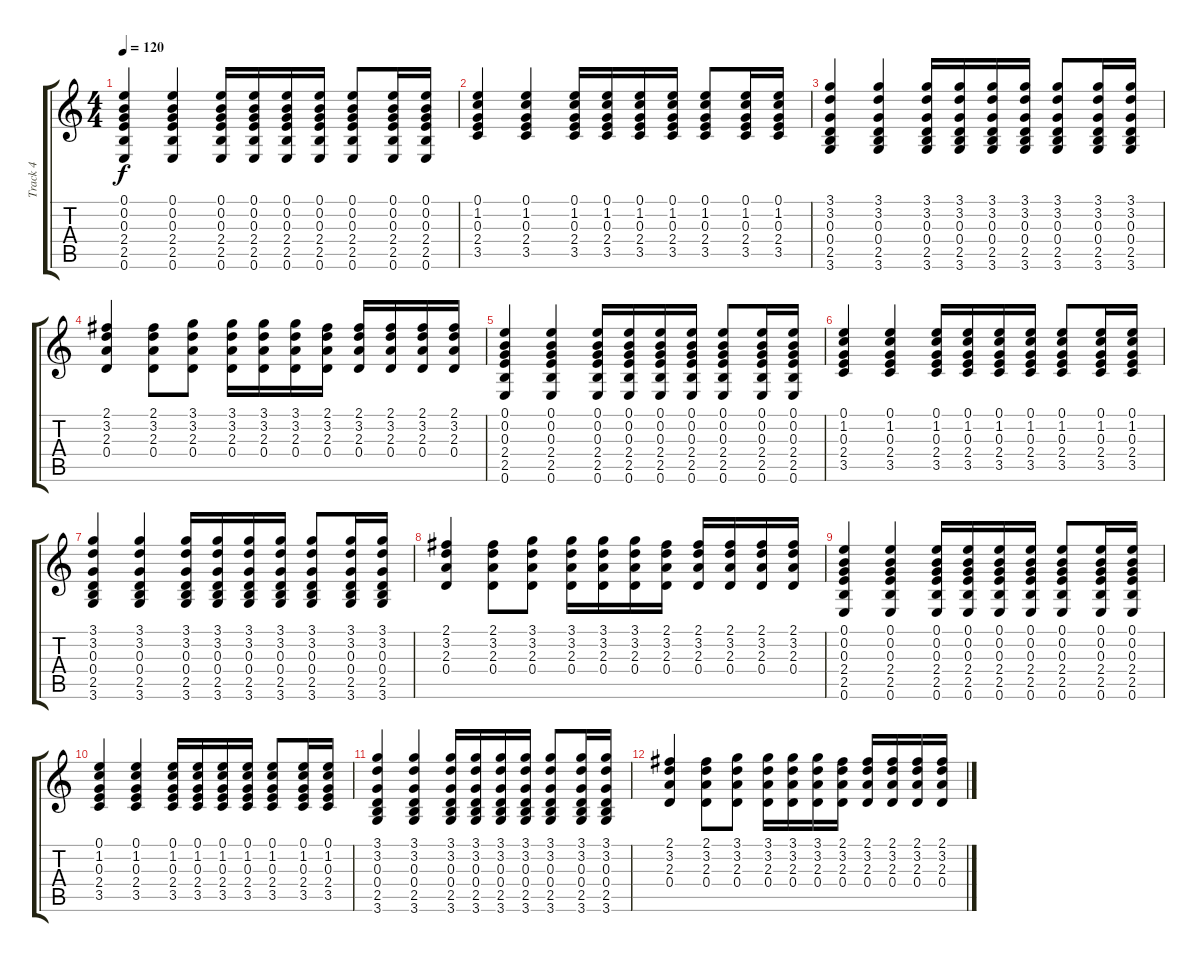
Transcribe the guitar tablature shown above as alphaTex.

\track ("Track 4" "Track 4") {instrument acousticguitarsteel}
\staff {score tabs}
\tuning (E4 B3 G3 D3 A2 E2) {hide}
\ts (4 4)
\tempo 120
\clef g2
\ks c
(0.1 0.2 0.3 2.4 2.5 0.6).4{dy f} (0.1 0.2 0.3 2.4 2.5 0.6).4 (0.1 0.2 0.3 2.4 2.5 0.6).16 (0.1 0.2 0.3 2.4 2.5 0.6).16 (0.1 0.2 0.3 2.4 2.5 0.6).16 (0.1 0.2 0.3 2.4 2.5 0.6).16 (0.1 0.2 0.3 2.4 2.5 0.6).8 (0.1 0.2 0.3 2.4 2.5 0.6).16 (0.1 0.2 0.3 2.4 2.5 0.6).16 |
(0.1 1.2 0.3 2.4 3.5).4 (0.1 1.2 0.3 2.4 3.5).4 (0.1 1.2 0.3 2.4 3.5).16 (0.1 1.2 0.3 2.4 3.5).16 (0.1 1.2 0.3 2.4 3.5).16 (0.1 1.2 0.3 2.4 3.5).16 (0.1 1.2 0.3 2.4 3.5).8 (0.1 1.2 0.3 2.4 3.5).16 (0.1 1.2 0.3 2.4 3.5).16 |
(3.1 3.2 0.3 0.4 2.5 3.6).4 (3.1 3.2 0.3 0.4 2.5 3.6).4 (3.1 3.2 0.3 0.4 2.5 3.6).16 (3.1 3.2 0.3 0.4 2.5 3.6).16 (3.1 3.2 0.3 0.4 2.5 3.6).16 (3.1 3.2 0.3 0.4 2.5 3.6).16 (3.1 3.2 0.3 0.4 2.5 3.6).8 (3.1 3.2 0.3 0.4 2.5 3.6).16 (3.1 3.2 0.3 0.4 2.5 3.6).16 |
(2.1 3.2 2.3 0.4).4 (2.1 3.2 2.3 0.4).8 (3.1 3.2 2.3 0.4).8 (3.1 3.2 2.3 0.4).16 (3.1 3.2 2.3 0.4).16 (3.1 3.2 2.3 0.4).16 (2.1 3.2 2.3 0.4).16 (2.1 3.2 2.3 0.4).16 (2.1 3.2 2.3 0.4).16 (2.1 3.2 2.3 0.4).16 (2.1 3.2 2.3 0.4).16 |
(0.1 0.2 0.3 2.4 2.5 0.6).4 (0.1 0.2 0.3 2.4 2.5 0.6).4 (0.1 0.2 0.3 2.4 2.5 0.6).16 (0.1 0.2 0.3 2.4 2.5 0.6).16 (0.1 0.2 0.3 2.4 2.5 0.6).16 (0.1 0.2 0.3 2.4 2.5 0.6).16 (0.1 0.2 0.3 2.4 2.5 0.6).8 (0.1 0.2 0.3 2.4 2.5 0.6).16 (0.1 0.2 0.3 2.4 2.5 0.6).16 |
(0.1 1.2 0.3 2.4 3.5).4 (0.1 1.2 0.3 2.4 3.5).4 (0.1 1.2 0.3 2.4 3.5).16 (0.1 1.2 0.3 2.4 3.5).16 (0.1 1.2 0.3 2.4 3.5).16 (0.1 1.2 0.3 2.4 3.5).16 (0.1 1.2 0.3 2.4 3.5).8 (0.1 1.2 0.3 2.4 3.5).16 (0.1 1.2 0.3 2.4 3.5).16 |
(3.1 3.2 0.3 0.4 2.5 3.6).4 (3.1 3.2 0.3 0.4 2.5 3.6).4 (3.1 3.2 0.3 0.4 2.5 3.6).16 (3.1 3.2 0.3 0.4 2.5 3.6).16 (3.1 3.2 0.3 0.4 2.5 3.6).16 (3.1 3.2 0.3 0.4 2.5 3.6).16 (3.1 3.2 0.3 0.4 2.5 3.6).8 (3.1 3.2 0.3 0.4 2.5 3.6).16 (3.1 3.2 0.3 0.4 2.5 3.6).16 |
(2.1 3.2 2.3 0.4).4 (2.1 3.2 2.3 0.4).8 (3.1 3.2 2.3 0.4).8 (3.1 3.2 2.3 0.4).16 (3.1 3.2 2.3 0.4).16 (3.1 3.2 2.3 0.4).16 (2.1 3.2 2.3 0.4).16 (2.1 3.2 2.3 0.4).16 (2.1 3.2 2.3 0.4).16 (2.1 3.2 2.3 0.4).16 (2.1 3.2 2.3 0.4).16 |
(0.1 0.2 0.3 2.4 2.5 0.6).4 (0.1 0.2 0.3 2.4 2.5 0.6).4 (0.1 0.2 0.3 2.4 2.5 0.6).16 (0.1 0.2 0.3 2.4 2.5 0.6).16 (0.1 0.2 0.3 2.4 2.5 0.6).16 (0.1 0.2 0.3 2.4 2.5 0.6).16 (0.1 0.2 0.3 2.4 2.5 0.6).8 (0.1 0.2 0.3 2.4 2.5 0.6).16 (0.1 0.2 0.3 2.4 2.5 0.6).16 |
(0.1 1.2 0.3 2.4 3.5).4 (0.1 1.2 0.3 2.4 3.5).4 (0.1 1.2 0.3 2.4 3.5).16 (0.1 1.2 0.3 2.4 3.5).16 (0.1 1.2 0.3 2.4 3.5).16 (0.1 1.2 0.3 2.4 3.5).16 (0.1 1.2 0.3 2.4 3.5).8 (0.1 1.2 0.3 2.4 3.5).16 (0.1 1.2 0.3 2.4 3.5).16 |
(3.1 3.2 0.3 0.4 2.5 3.6).4 (3.1 3.2 0.3 0.4 2.5 3.6).4 (3.1 3.2 0.3 0.4 2.5 3.6).16 (3.1 3.2 0.3 0.4 2.5 3.6).16 (3.1 3.2 0.3 0.4 2.5 3.6).16 (3.1 3.2 0.3 0.4 2.5 3.6).16 (3.1 3.2 0.3 0.4 2.5 3.6).8 (3.1 3.2 0.3 0.4 2.5 3.6).16 (3.1 3.2 0.3 0.4 2.5 3.6).16 |
(2.1 3.2 2.3 0.4).4 (2.1 3.2 2.3 0.4).8 (3.1 3.2 2.3 0.4).8 (3.1 3.2 2.3 0.4).16 (3.1 3.2 2.3 0.4).16 (3.1 3.2 2.3 0.4).16 (2.1 3.2 2.3 0.4).16 (2.1 3.2 2.3 0.4).16 (2.1 3.2 2.3 0.4).16 (2.1 3.2 2.3 0.4).16 (2.1 3.2 2.3 0.4).16
